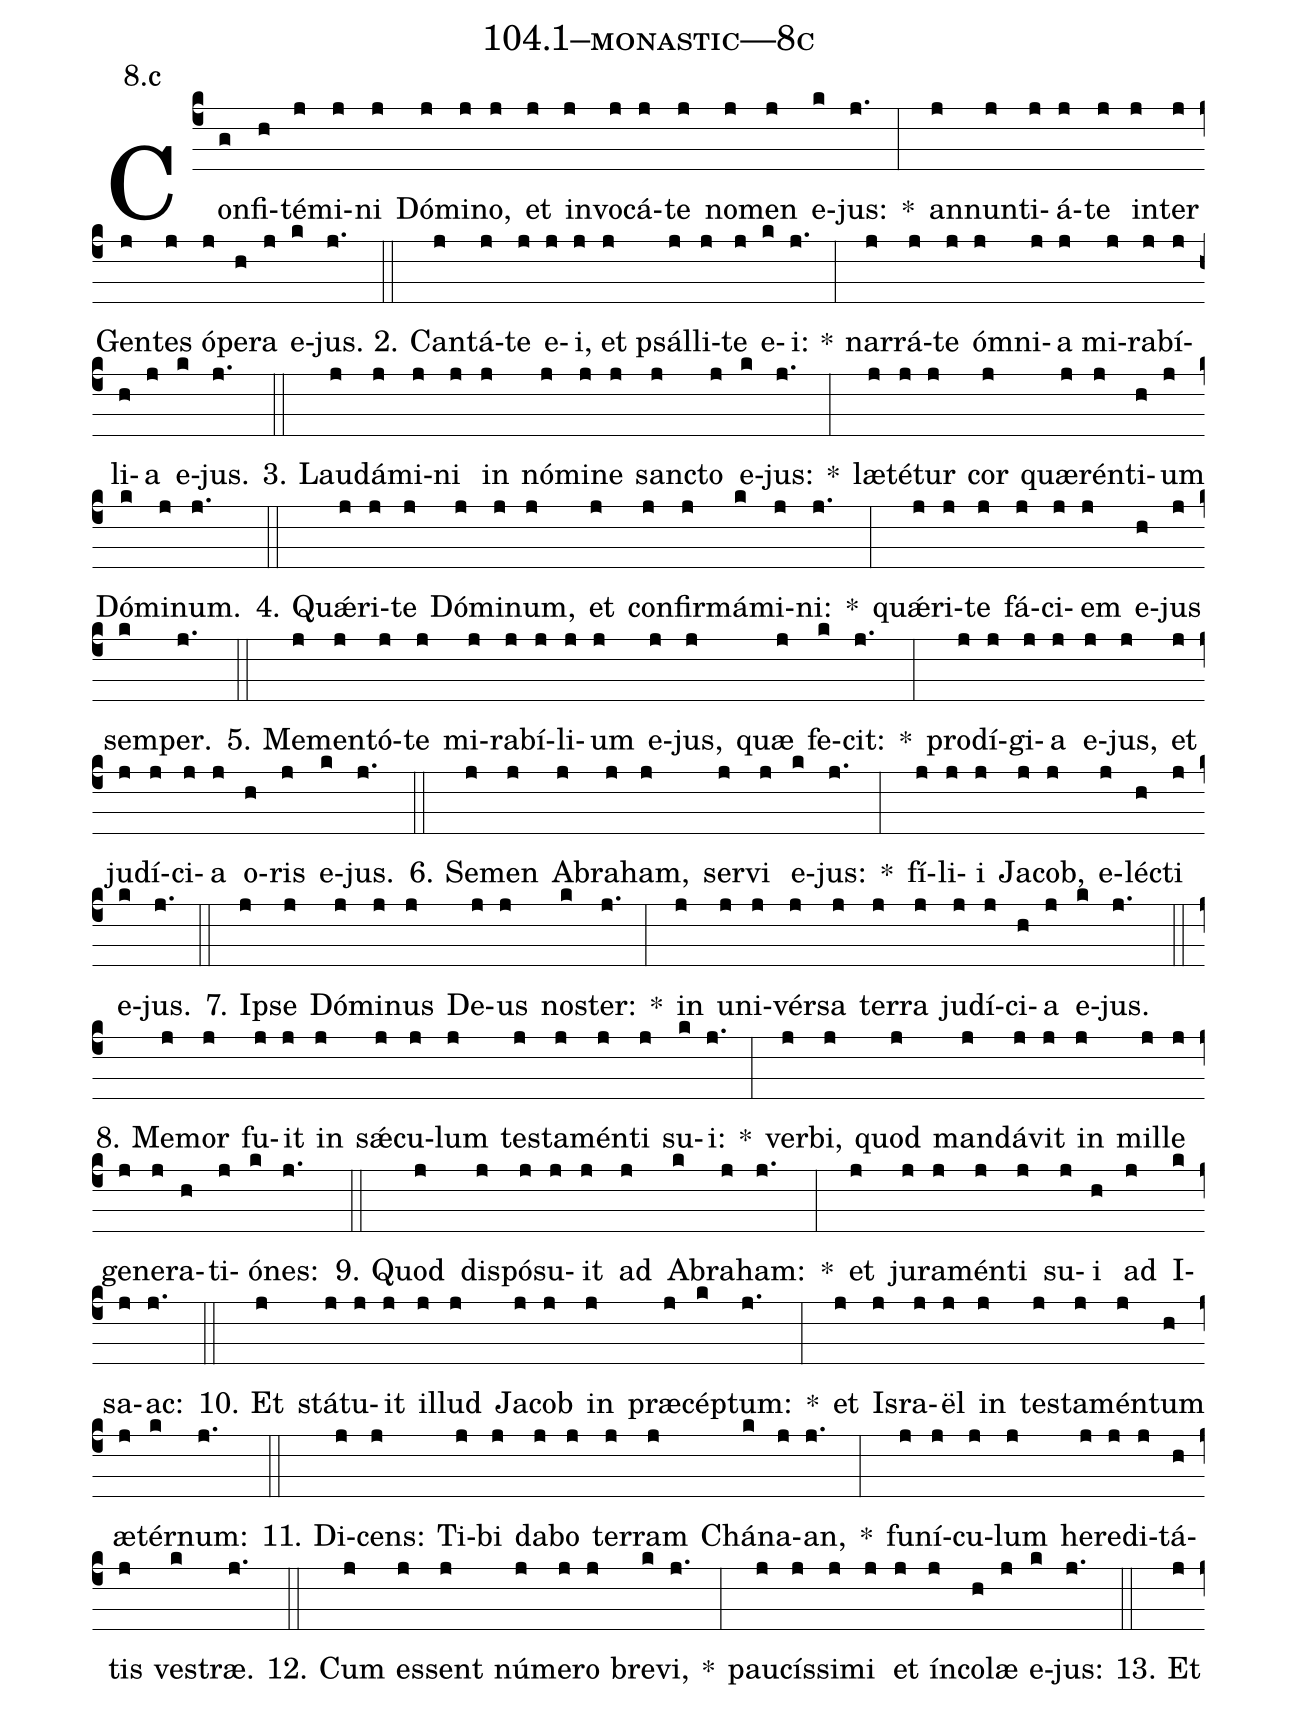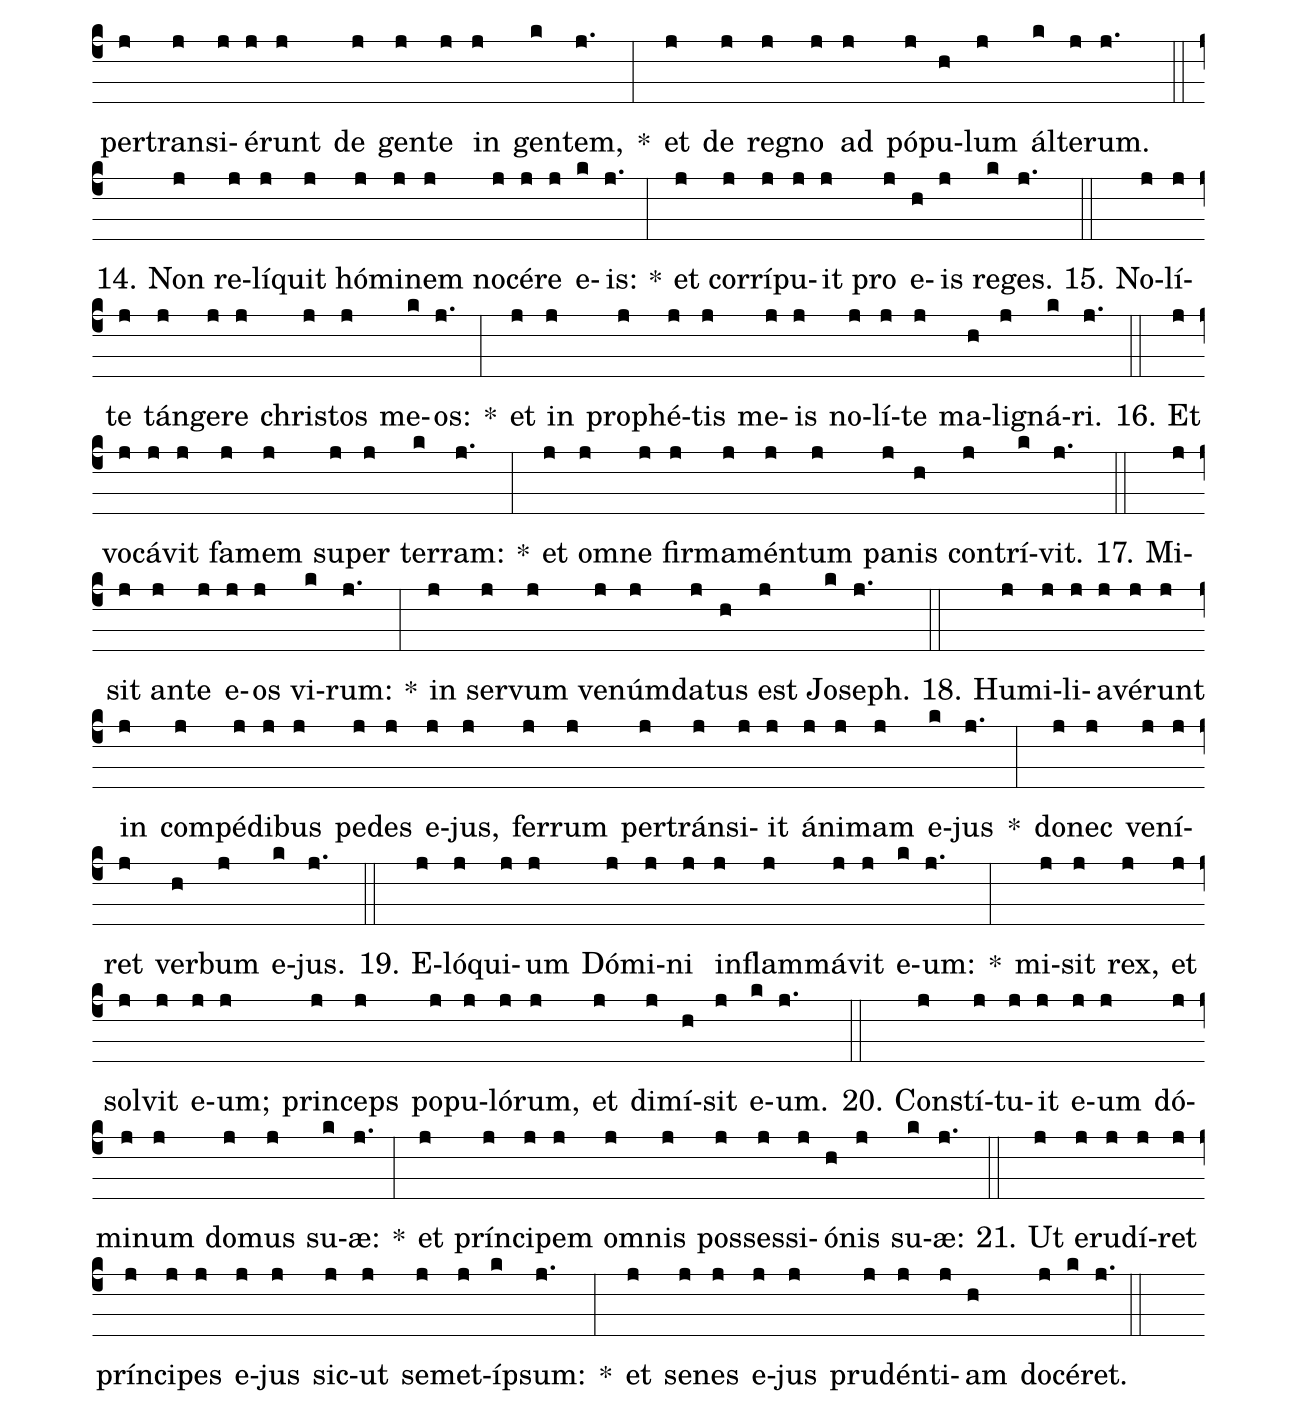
name: 104.1--monastic---8c;
annotation: 8.c;
%%
(c4)Con(g)fi(h)té(j)mi(j)ni(j) Dó(j)mi(j)no,(j) et(j) in(j)vo(j)cá(j)te(j) no(j)men(j) e(k)jus:(j.) *(:) an(j)nun(j)ti(j)á(j)te(j) in(j)ter(j) Gen(j)tes(j) ó(j)pe(h)ra(j) e(k)jus.(j.) (::)
2. Can(j)tá(j)te(j) e(j)i,(j) et(j) psál(j)li(j)te(j) e(k)i:(j.) *(:) nar(j)rá(j)te(j) óm(j)ni(j)a(j) mi(j)ra(j)bí(j)li(h)a(j) e(k)jus.(j.) (::)
3. Lau(j)dá(j)mi(j)ni(j) in(j) nó(j)mi(j)ne(j) sanc(j)to(j) e(k)jus:(j.) *(:) læ(j)té(j)tur(j) cor(j) quæ(j)rén(j)ti(h)um(j) Dó(k)mi(j)num.(j.) (::)
4. Quǽ(j)ri(j)te(j) Dó(j)mi(j)num,(j) et(j) con(j)fir(j)má(k)mi(j)ni:(j.) *(:) quǽ(j)ri(j)te(j) fá(j)ci(j)em(j) e(h)jus(j) sem(k)per.(j.) (::)
5. Me(j)men(j)tó(j)te(j) mi(j)ra(j)bí(j)li(j)um(j) e(j)jus,(j) quæ(j) fe(k)cit:(j.) *(:) prod(j)í(j)gi(j)a(j) e(j)jus,(j) et(j) ju(j)dí(j)ci(j)a(j) o(h)ris(j) e(k)jus.(j.) (::)
6. Se(j)men(j) A(j)bra(j)ham,(j) ser(j)vi(j) e(k)jus:(j.) *(:) fí(j)li(j)i(j) Ja(j)cob,(j) e(j)léc(h)ti(j) e(k)jus.(j.) (::)
7. Ip(j)se(j) Dó(j)mi(j)nus(j) De(j)us(j) nos(k)ter:(j.) *(:) in(j) u(j)ni(j)vér(j)sa(j) ter(j)ra(j) ju(j)dí(j)ci(h)a(j) e(k)jus.(j.) (::)
8. Me(j)mor(j) fu(j)it(j) in(j) sǽ(j)cu(j)lum(j) tes(j)ta(j)mén(j)ti(j) su(k)i:(j.) *(:) ver(j)bi,(j) quod(j) man(j)dá(j)vit(j) in(j) mil(j)le(j) ge(j)ne(j)ra(h)ti(j)ó(k)nes:(j.) (::)
9. Quod(j) dis(j)pó(j)su(j)it(j) ad(j) A(k)bra(j)ham:(j.) *(:) et(j) ju(j)ra(j)mén(j)ti(j) su(j)i(h) ad(j) I(k)sa(j)ac:(j.) (::)
10. Et(j) stá(j)tu(j)it(j) il(j)lud(j) Ja(j)cob(j) in(j) præ(j)cép(k)tum:(j.) *(:) et(j) Is(j)ra(j)ël(j) in(j) tes(j)ta(j)mén(j)tum(h) æ(j)tér(k)num:(j.) (::)
11. Di(j)cens:(j) Ti(j)bi(j) da(j)bo(j) ter(j)ram(j) Chá(k)na(j)an,(j.) *(:) fu(j)ní(j)cu(j)lum(j) he(j)re(j)di(j)tá(h)tis(j) ves(k)træ.(j.) (::)
12. Cum(j) es(j)sent(j) nú(j)me(j)ro(j) bre(k)vi,(j.) *(:) pau(j)cís(j)si(j)mi(j) et(j) ín(j)co(h)læ(j) e(k)jus:(j.) (::)
13. Et(j) per(j)trans(j)i(j)é(j)runt(j) de(j) gen(j)te(j) in(j) gen(k)tem,(j.) *(:) et(j) de(j) re(j)gno(j) ad(j) pó(j)pu(h)lum(j) ál(k)te(j)rum.(j.) (::)
14. Non(j) re(j)lí(j)quit(j) hó(j)mi(j)nem(j) no(j)cé(j)re(j) e(k)is:(j.) *(:) et(j) cor(j)rí(j)pu(j)it(j) pro(j) e(h)is(j) re(k)ges.(j.) (::)
15. No(j)lí(j)te(j) tán(j)ge(j)re(j) chris(j)tos(j) me(k)os:(j.) *(:) et(j) in(j) pro(j)phé(j)tis(j) me(j)is(j) no(j)lí(j)te(j) ma(h)li(j)gná(k)ri.(j.) (::)
16. Et(j) vo(j)cá(j)vit(j) fa(j)mem(j) su(j)per(j) ter(k)ram:(j.) *(:) et(j) om(j)ne(j) fir(j)ma(j)mén(j)tum(j) pa(j)nis(h) con(j)trí(k)vit.(j.) (::)
17. Mi(j)sit(j) an(j)te(j) e(j)os(j) vi(k)rum:(j.) *(:) in(j) ser(j)vum(j) ve(j)núm(j)da(j)tus(h) est(j) Jo(k)seph.(j.) (::)
18. Hu(j)mi(j)li(j)a(j)vé(j)runt(j) in(j) com(j)pé(j)di(j)bus(j) pe(j)des(j) e(j)jus,(j) fer(j)rum(j) per(j)tráns(j)i(j)it(j) á(j)ni(j)mam(j) e(k)jus(j.) *(:) do(j)nec(j) ve(j)ní(j)ret(j) ver(h)bum(j) e(k)jus.(j.) (::)
19. E(j)ló(j)qui(j)um(j) Dó(j)mi(j)ni(j) in(j)flam(j)má(j)vit(j) e(k)um:(j.) *(:) mi(j)sit(j) rex,(j) et(j) sol(j)vit(j) e(j)um;(j) prin(j)ceps(j) po(j)pu(j)ló(j)rum,(j) et(j) di(j)mí(h)sit(j) e(k)um.(j.) (::)
20. Con(j)stí(j)tu(j)it(j) e(j)um(j) dó(j)mi(j)num(j) do(j)mus(j) su(k)æ:(j.) *(:) et(j) prín(j)ci(j)pem(j) om(j)nis(j) pos(j)ses(j)si(j)ó(h)nis(j) su(k)æ:(j.) (::)
21. Ut(j) e(j)ru(j)dí(j)ret(j) prín(j)ci(j)pes(j) e(j)jus(j) sic(j)ut(j) se(j)met(j)íp(k)sum:(j.) *(:) et(j) se(j)nes(j) e(j)jus(j) pru(j)dén(j)ti(j)am(h) do(j)cé(k)ret.(j.) (::)
